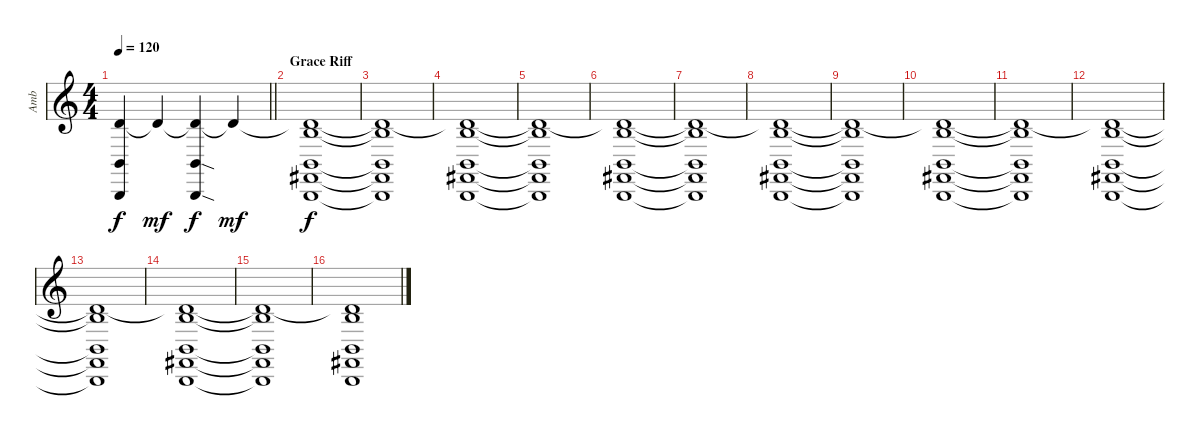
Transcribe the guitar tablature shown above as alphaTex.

\track ("Amb" "Amb") {instrument brightacousticpiano}
\staff {score}
\tuning (Db4 Ab3 E3 B2 Gb2 B1) {hide}
\ts (4 4)
\tempo 120
\clef g2
\barLineRight lightlight
\ks c
(1.1{t} 0.4 0.6).4{dy f} 1.1{t}.4{dy mf} (1.1{t} 0.4{sod} 0.6{sod}).4{dy f} 1.1{t}.4{dy mf} |
\section ("" "Grace Riff")
(1.1{t} 3.2 0.4 0.5 0.6).1{dy f} |
(1.1{t} 3.2{t} 0.4{t} 0.5{t} 0.6{t}).1 |
(1.1{t} 3.2 0.4 0.5 0.6).1 |
(1.1{t} 3.2{t} 0.4{t} 0.5{t} 0.6{t}).1 |
(1.1{t} 3.2 0.4 0.5 0.6).1 |
(1.1{t} 3.2{t} 0.4{t} 0.5{t} 0.6{t}).1 |
(1.1{t} 3.2 0.4 0.5 0.6).1 |
(1.1{t} 3.2{t} 0.4{t} 0.5{t} 0.6{t}).1 |
(1.1{t} 3.2 0.4 0.5 0.6).1 |
(1.1{t} 3.2{t} 0.4{t} 0.5{t} 0.6{t}).1 |
(1.1{t} 3.2 0.4 0.5 0.6).1 |
(1.1{t} 3.2{t} 0.4{t} 0.5{t} 0.6{t}).1 |
(1.1{t} 3.2 0.4 0.5 0.6).1 |
(1.1{t} 3.2{t} 0.4{t} 0.5{t} 0.6{t}).1 |
(1.1{t} 3.2 0.4 0.5 0.6).1
